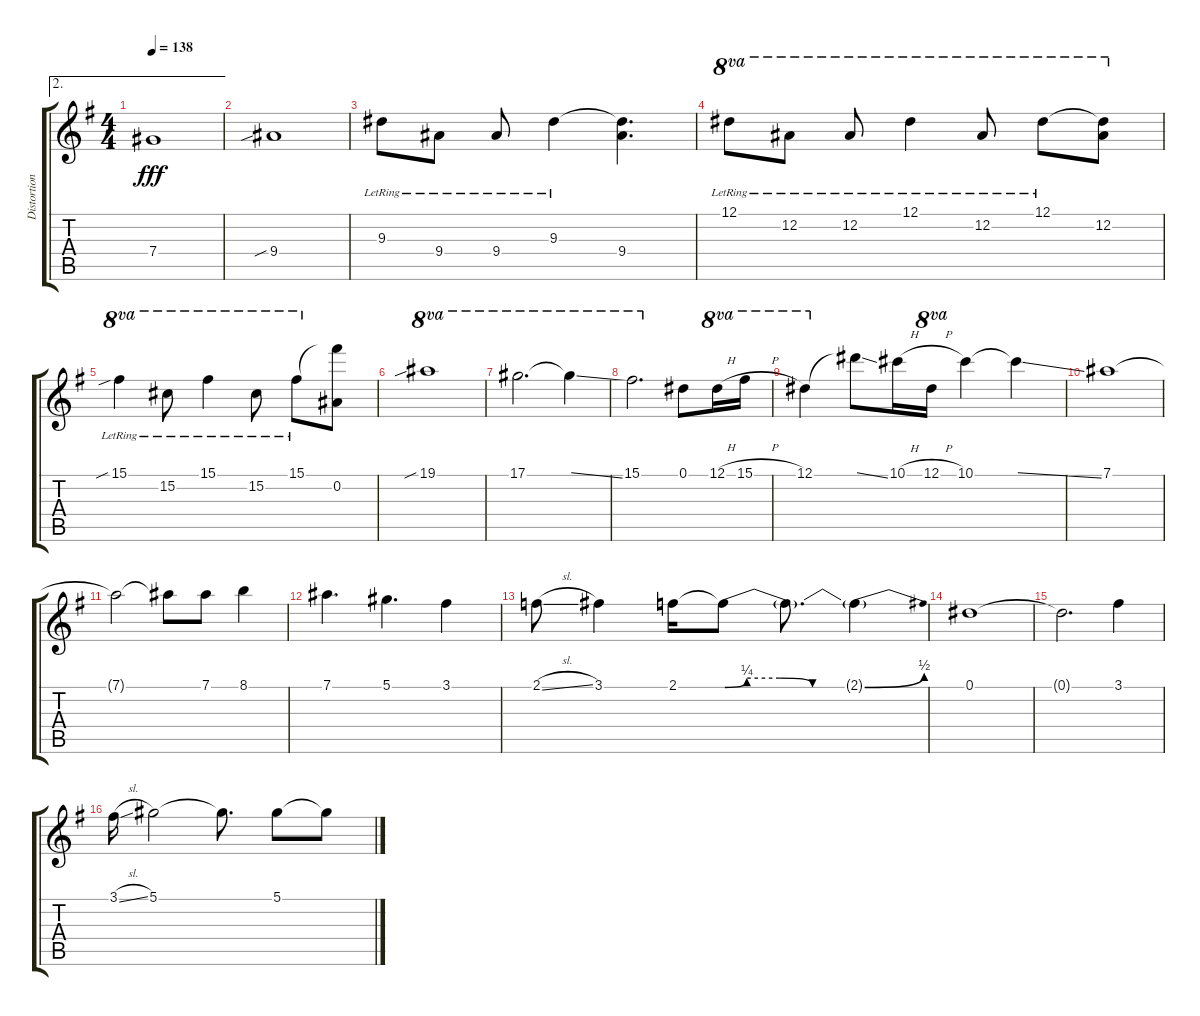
\track ("Distortion Guitar 3" "Distortion") {instrument distortionguitar}
\staff {score tabs}
\tuning (Eb4 Bb3 Gb3 Db3 Ab2 Eb2) {hide}
\ae 2
\ts (4 4)
\tempo 138
\clef g2
\ks g
7.4.1{dy fff} |
9.4{sib}.1 |
9.3{lr}.8 9.4{lr}.8 9.4{lr}.8 9.3{lr}.4 (9.3{t} 9.4).4{d} |
12.1{lr}.8{ot 8va} 12.2{lr}.8{ot 8va} 12.2{lr}.8{ot 8va} 12.1{lr}.4{ot 8va} 12.2{lr}.8{ot 8va} 12.1{lr}.8{ot 8va} (12.1{t} 12.2).8{ot 8va} |
15.1{sib lr}.4{ot 8va} 15.2{lr}.8{ot 8va} 15.1{lr}.4{ot 8va} 15.2{lr}.8{ot 8va} 15.1{lr}.8{ot 8va} (15.1{t} 0.2).8 |
19.1{sib}.1{ot 8va} |
17.1.2{d ot 8va} 17.1{ss t}.4{ot 8va} |
15.1.2{d ot 8va} 0.1.8 12.1{h}.16{ot 8va} 15.1{h}.16{ot 8va} |
12.1.4{ot 8va} 12.1{ss t}.8 10.1{h}.16 12.1{h}.16{ot 8va} 10.1.4 10.1{ss t}.4 |
7.1.1 |
7.1{t}.2 7.1{t}.8 7.1.8 8.1.4 |
7.1.4{d} 5.1.4{d} 3.1.4 |
2.1{sl}.8 3.1.4 2.1.16 2.1{be (custom 0 0 10 1 25 1 40 0 60 0) t}.8 2.1{t}.8{d} 2.1{be (bend 0 0 60 2) t}.4 |
0.1.1 |
0.1{t}.2{d} 3.1.4 |
3.1{sl}.16 5.1.2 5.1{t}.8{d} 5.1.8 5.1{ss t}.8
